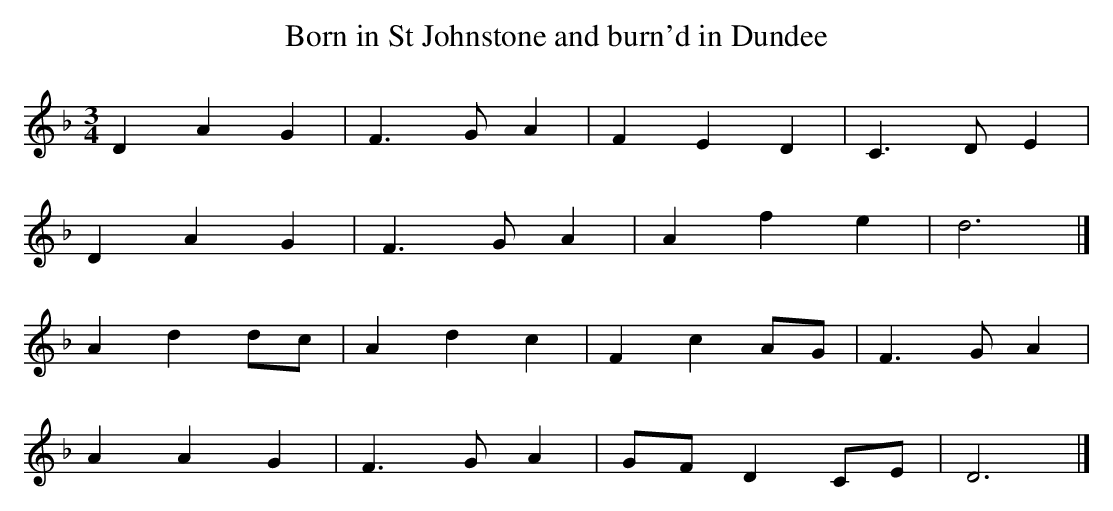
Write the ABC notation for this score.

X:1
T:Born in St Johnstone and burn'd in Dundee
M:3/4
L:1/8
K:Dmin
D2 A2 G2 | F3  G A2 | F2 E2 D2 | C3  D E2 |
D2 A2 G2 | F3  G A2 | A2 f2 e2 | d6 |]
A2 d2 dc | A2 d2 c2 | F2 c2 AG | F3  G A2 |
A2 A2 G2 | F3  G A2 | GF D2 CE | D6 |]
